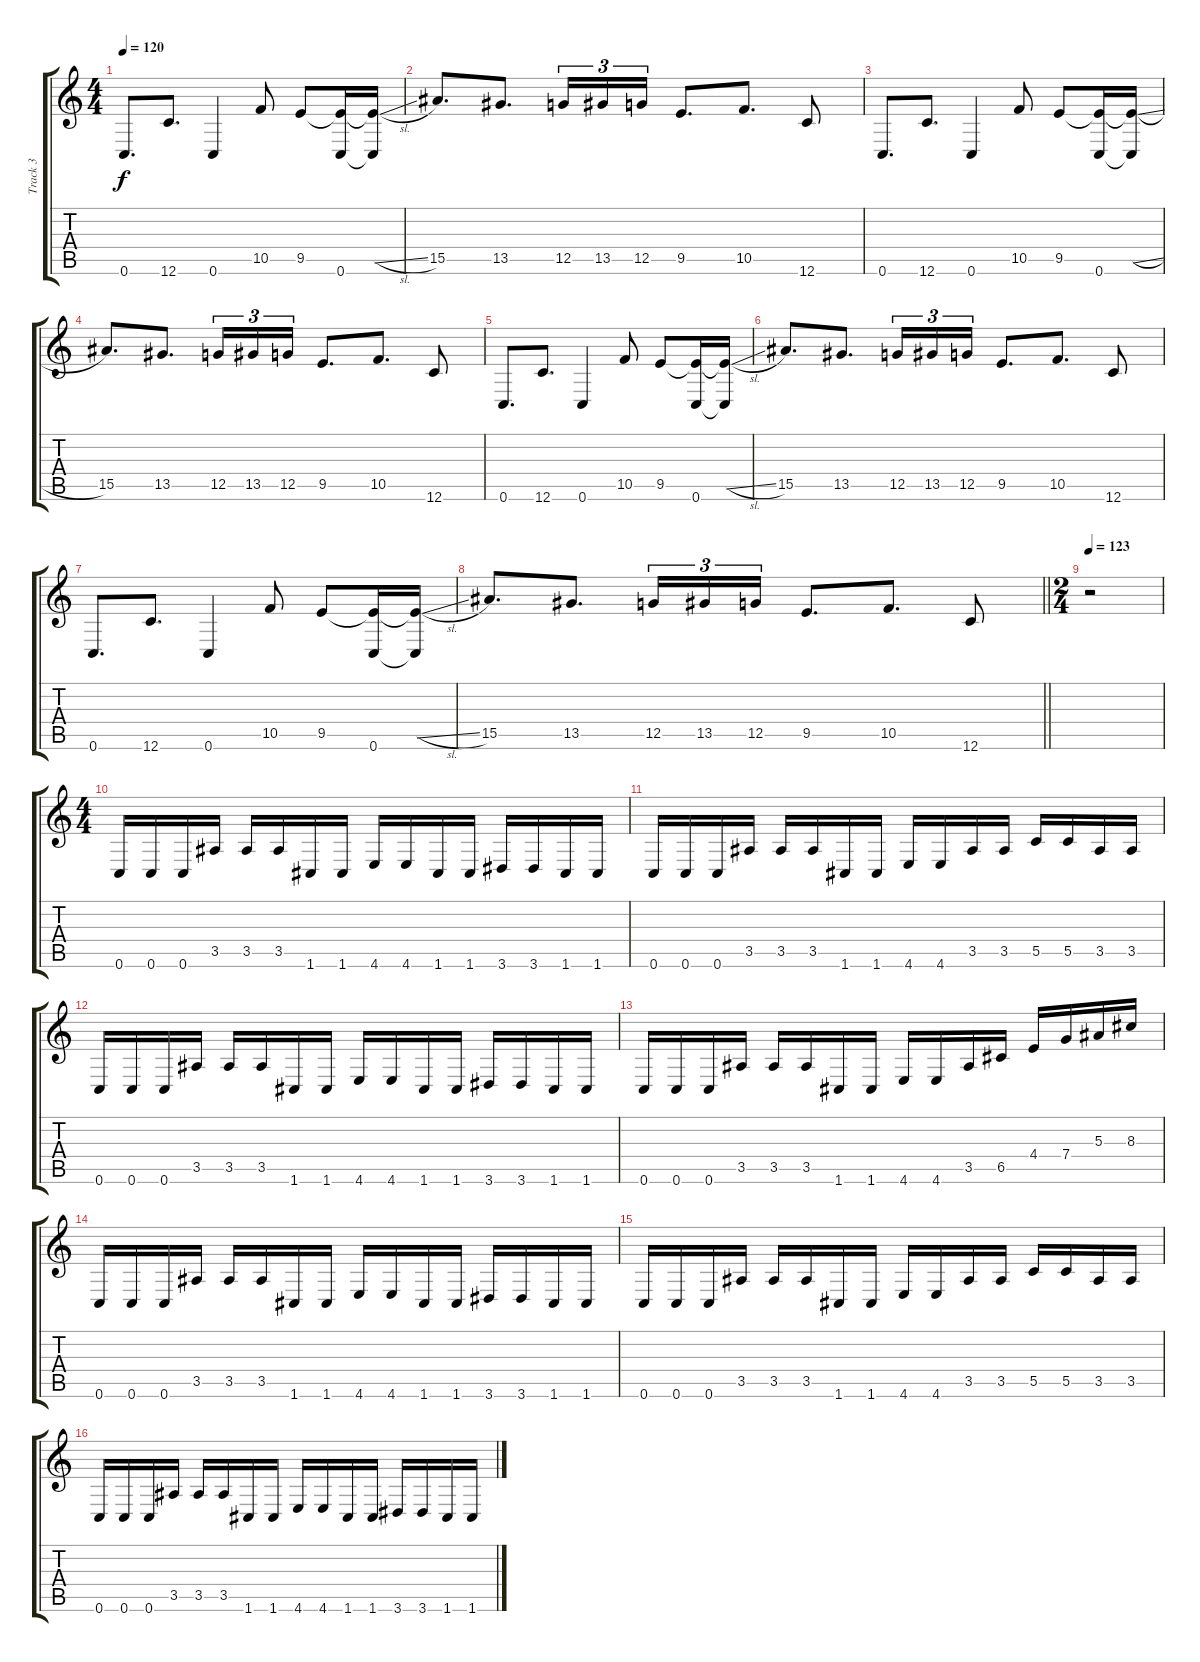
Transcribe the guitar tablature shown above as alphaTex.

\track ("Track 3" "Track 3") {instrument distortionguitar}
\staff {score tabs}
\tuning (D4 A3 F3 C3 G2 C2) {hide}
\ts (4 4)
\tempo 120
\clef g2
\ks c
0.6.8{d dy f} 12.6.8{d} 0.6.4 10.5.8 9.5.8 (9.5{t} 0.6).16 (9.5{sl t} 0.6{t}).16 |
15.5.8{d} 13.5.8{d} 12.5.16{tu (3 2)} 13.5.16{tu (3 2)} 12.5.16{tu (3 2)} 9.5.8{d} 10.5.8{d} 12.6.8 |
0.6.8{d} 12.6.8{d} 0.6.4 10.5.8 9.5.8 (9.5{t} 0.6).16 (9.5{sl t} 0.6{t}).16 |
15.5.8{d} 13.5.8{d} 12.5.16{tu (3 2)} 13.5.16{tu (3 2)} 12.5.16{tu (3 2)} 9.5.8{d} 10.5.8{d} 12.6.8 |
0.6.8{d} 12.6.8{d} 0.6.4 10.5.8 9.5.8 (9.5{t} 0.6).16 (9.5{sl t} 0.6{t}).16 |
15.5.8{d} 13.5.8{d} 12.5.16{tu (3 2)} 13.5.16{tu (3 2)} 12.5.16{tu (3 2)} 9.5.8{d} 10.5.8{d} 12.6.8 |
0.6.8{d} 12.6.8{d} 0.6.4 10.5.8 9.5.8 (9.5{t} 0.6).16 (9.5{sl t} 0.6{t}).16 |
\barLineRight lightlight
15.5.8{d} 13.5.8{d} 12.5.16{tu (3 2)} 13.5.16{tu (3 2)} 12.5.16{tu (3 2)} 9.5.8{d} 10.5.8{d} 12.6.8 |
\ts (2 4)
\tempo 123
r.2 |
\ts (4 4)
0.6.16 0.6.16 0.6.16 3.5.16 3.5.16 3.5.16 1.6.16 1.6.16 4.6.16 4.6.16 1.6.16 1.6.16 3.6.16 3.6.16 1.6.16 1.6.16 |
0.6.16 0.6.16 0.6.16 3.5.16 3.5.16 3.5.16 1.6.16 1.6.16 4.6.16 4.6.16 3.5.16 3.5.16 5.5.16 5.5.16 3.5.16 3.5.16 |
0.6.16 0.6.16 0.6.16 3.5.16 3.5.16 3.5.16 1.6.16 1.6.16 4.6.16 4.6.16 1.6.16 1.6.16 3.6.16 3.6.16 1.6.16 1.6.16 |
0.6.16 0.6.16 0.6.16 3.5.16 3.5.16 3.5.16 1.6.16 1.6.16 4.6.16 4.6.16 3.5.16 6.5.16 4.4.16 7.4.16 5.3.16 8.3.16 |
0.6.16 0.6.16 0.6.16 3.5.16 3.5.16 3.5.16 1.6.16 1.6.16 4.6.16 4.6.16 1.6.16 1.6.16 3.6.16 3.6.16 1.6.16 1.6.16 |
0.6.16 0.6.16 0.6.16 3.5.16 3.5.16 3.5.16 1.6.16 1.6.16 4.6.16 4.6.16 3.5.16 3.5.16 5.5.16 5.5.16 3.5.16 3.5.16 |
0.6.16 0.6.16 0.6.16 3.5.16 3.5.16 3.5.16 1.6.16 1.6.16 4.6.16 4.6.16 1.6.16 1.6.16 3.6.16 3.6.16 1.6.16 1.6.16
